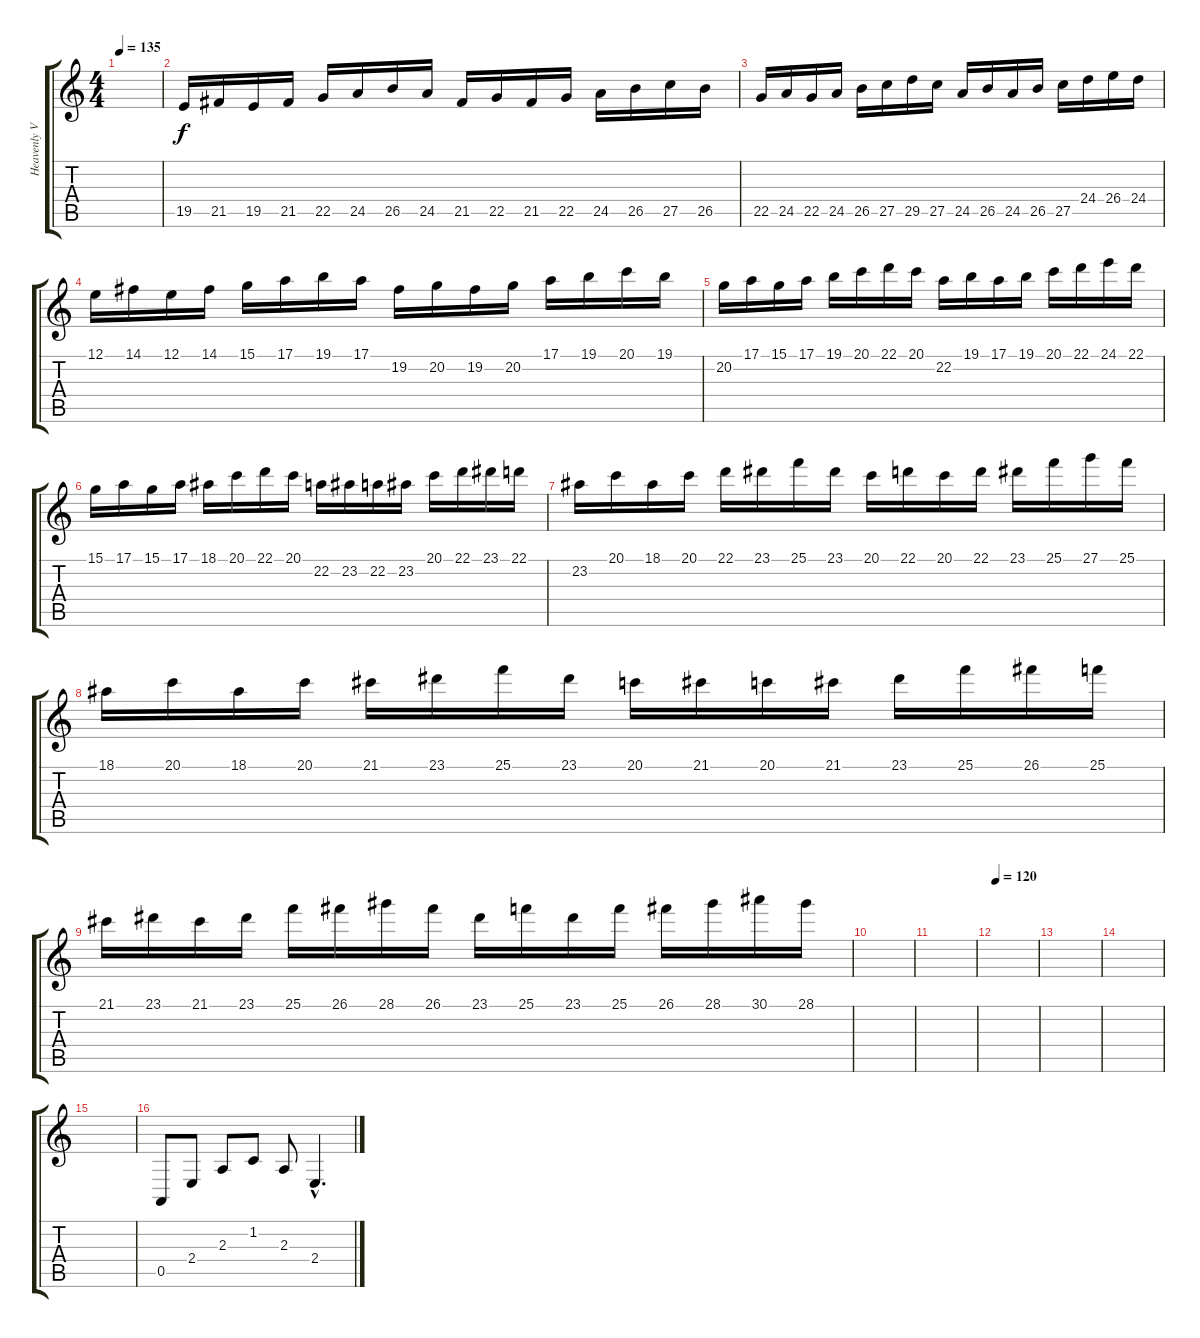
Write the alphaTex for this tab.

\track ("Heavenly Voice" "Heavenly V") {instrument musicbox}
\staff {score tabs}
\tuning (E4 B3 G3 D3 A2 E2) {hide}
\ts (4 4)
\tempo 135
\clef g2
\ks c
|
19.5.16 21.5.16 19.5.16 21.5.16 22.5.16 24.5.16 26.5.16 24.5.16 21.5.16 22.5.16 21.5.16 22.5.16 24.5.16 26.5.16 27.5.16 26.5.16 |
22.5.16 24.5.16 22.5.16 24.5.16 26.5.16 27.5.16 29.5.16 27.5.16 24.5.16 26.5.16 24.5.16 26.5.16 27.5.16 24.4.16 26.4.16 24.4.16 |
12.1.16 14.1.16 12.1.16 14.1.16 15.1.16 17.1.16 19.1.16 17.1.16 19.2.16 20.2.16 19.2.16 20.2.16 17.1.16 19.1.16 20.1.16 19.1.16 |
20.2.16 17.1.16 15.1.16 17.1.16 19.1.16 20.1.16 22.1.16 20.1.16 22.2.16 19.1.16 17.1.16 19.1.16 20.1.16 22.1.16 24.1.16 22.1.16 |
15.1.16 17.1.16 15.1.16 17.1.16 18.1.16 20.1.16 22.1.16 20.1.16 22.2.16 23.2.16 22.2.16 23.2.16 20.1.16 22.1.16 23.1.16 22.1.16 |
23.2.16 20.1.16 18.1.16 20.1.16 22.1.16 23.1.16 25.1.16 23.1.16 20.1.16 22.1.16 20.1.16 22.1.16 23.1.16 25.1.16 27.1.16 25.1.16 |
18.1.16 20.1.16 18.1.16 20.1.16 21.1.16 23.1.16 25.1.16 23.1.16 20.1.16 21.1.16 20.1.16 21.1.16 23.1.16 25.1.16 26.1.16 25.1.16 |
21.1.16 23.1.16 21.1.16 23.1.16 25.1.16 26.1.16 28.1.16 26.1.16 23.1.16 25.1.16 23.1.16 25.1.16 26.1.16 28.1.16 30.1.16 28.1.16 |
|
|
\tempo 120
|
|
|
|
0.5.8 2.4.8 2.3.8 1.2.8 2.3.8 2.4{hac}.4{d}
